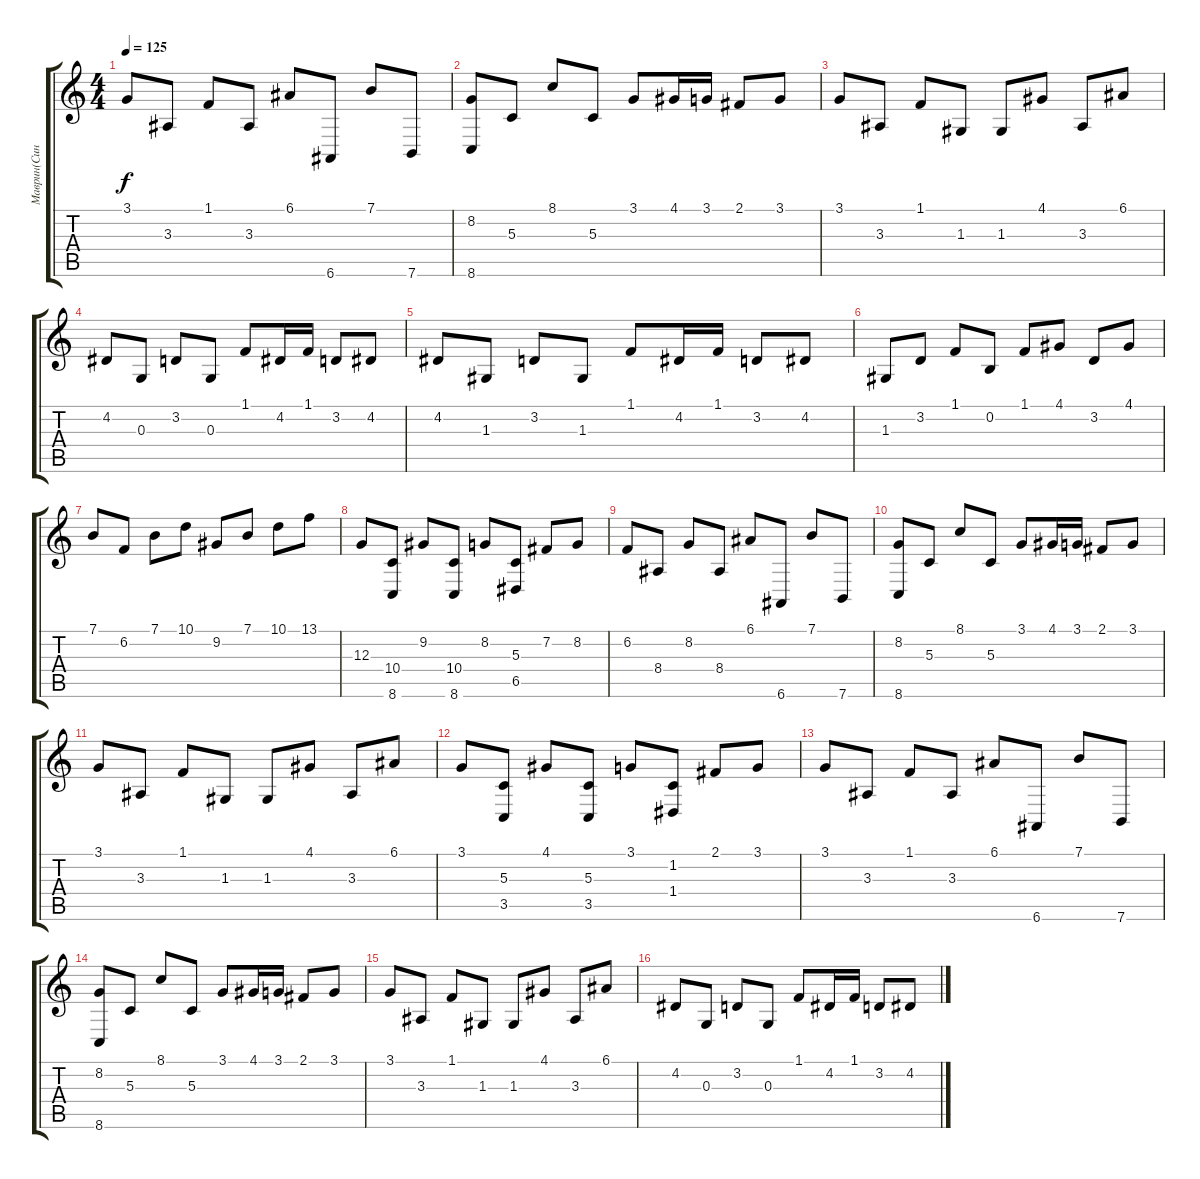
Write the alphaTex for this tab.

\track ("Маврин(Синтезатор-3)" "Маврин(Син") {instrument harpsichord}
\staff {score tabs}
\tuning (E4 B3 G3 D3 A2 E2) {hide}
\ts (4 4)
\tempo 125
\clef g2
\ks c
3.1.8{dy f} 3.3.8 1.1.8 3.3.8 6.1.8 6.6.8 7.1.8 7.6.8 |
(8.2 8.6).8 5.3.8 8.1.8 5.3.8 3.1.8 4.1.16 3.1.16 2.1.8 3.1.8 |
3.1.8 3.3.8 1.1.8 1.3.8 1.3.8 4.1.8 3.3.8 6.1.8 |
4.2.8 0.3.8 3.2.8 0.3.8 1.1.8 4.2.16 1.1.16 3.2.8 4.2.8 |
4.2.8 1.3.8 3.2.8 1.3.8 1.1.8 4.2.16 1.1.16 3.2.8 4.2.8 |
1.3.8 3.2.8 1.1.8 0.2.8 1.1.8 4.1.8 3.2.8 4.1.8 |
7.1.8 6.2.8 7.1.8 10.1.8 9.2.8 7.1.8 10.1.8 13.1.8 |
12.3.8 (10.4 8.6).8 9.2.8 (10.4 8.6).8 8.2.8 (5.3 6.5).8 7.2.8 8.2.8 |
6.2.8 8.4.8 8.2.8 8.4.8 6.1.8 6.6.8 7.1.8 7.6.8 |
(8.2 8.6).8 5.3.8 8.1.8 5.3.8 3.1.8 4.1.16 3.1.16 2.1.8 3.1.8 |
3.1.8 3.3.8 1.1.8 1.3.8 1.3.8 4.1.8 3.3.8 6.1.8 |
3.1.8 (5.3 3.5).8 4.1.8 (5.3 3.5).8 3.1.8 (1.2 1.4).8 2.1.8 3.1.8 |
3.1.8 3.3.8 1.1.8 3.3.8 6.1.8 6.6.8 7.1.8 7.6.8 |
(8.2 8.6).8 5.3.8 8.1.8 5.3.8 3.1.8 4.1.16 3.1.16 2.1.8 3.1.8 |
3.1.8 3.3.8 1.1.8 1.3.8 1.3.8 4.1.8 3.3.8 6.1.8 |
4.2.8 0.3.8 3.2.8 0.3.8 1.1.8 4.2.16 1.1.16 3.2.8 4.2.8
